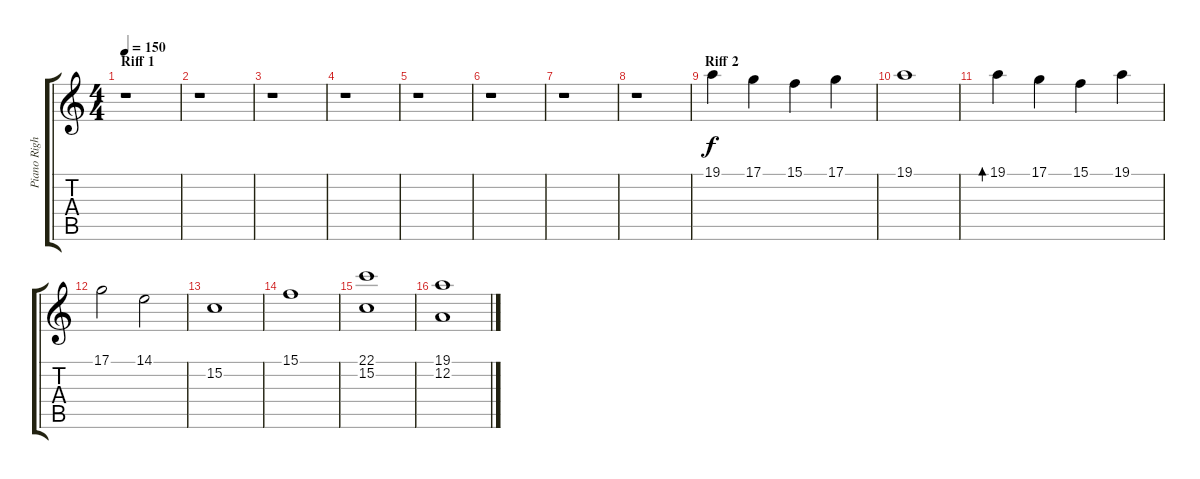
\track ("Piano Right" "Piano Righ") {instrument acousticgrandpiano}
\staff {score tabs}
\tuning (D4 A3 F3 C3 G2 C2) {hide}
\ts (4 4)
\section ("" "Riff 1")
\tempo 150
\clef g2
\ks c
r.1{dy f} |
r.1 |
r.1 |
r.1 |
r.1 |
r.1 |
r.1 |
r.1 |
\section ("" "Riff 2")
19.1.4 17.1.4 15.1.4 17.1.4 |
19.1.1 |
19.1.4{bd 480} 17.1.4 15.1.4 19.1.4 |
17.1.2 14.1.2 |
15.2.1 |
15.1.1 |
(22.1 15.2).1 |
(19.1 12.2).1
